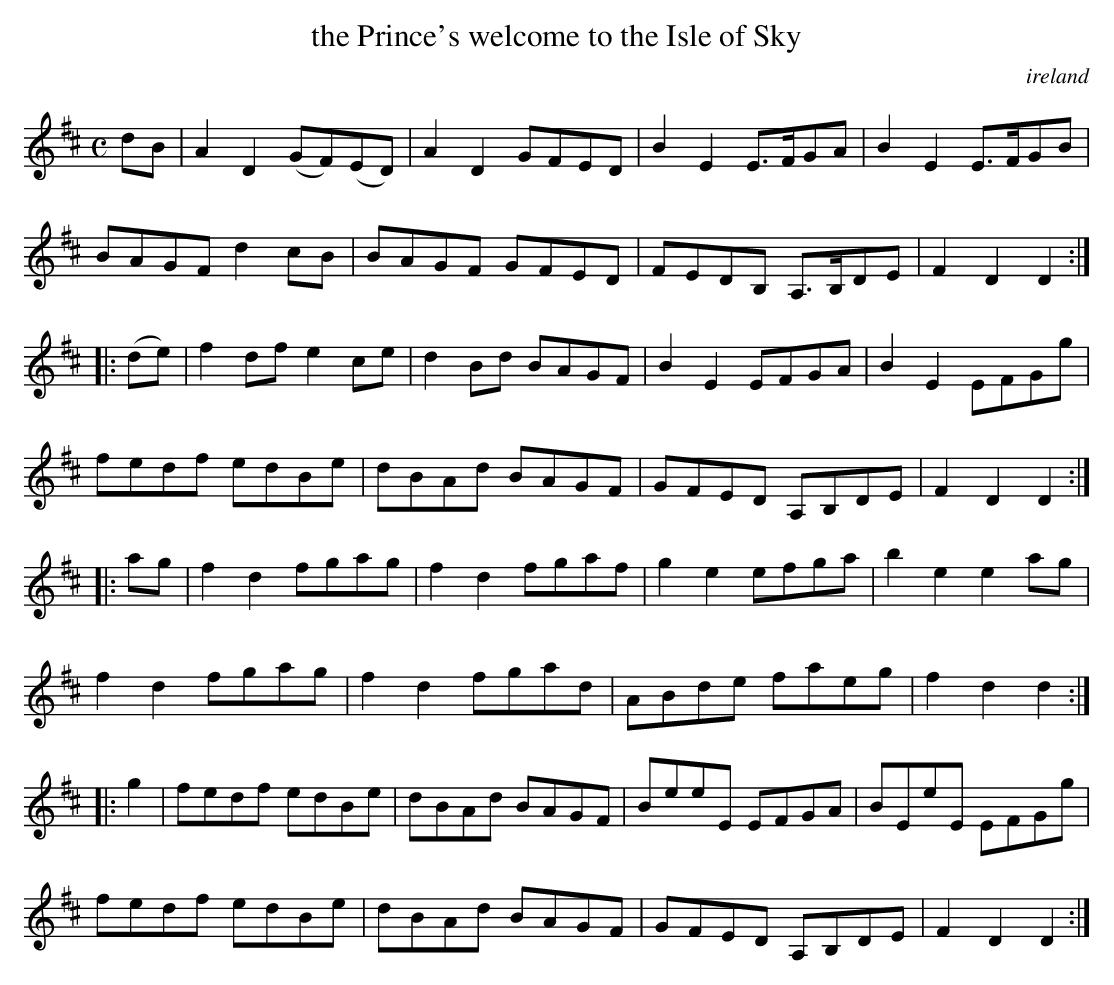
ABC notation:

X:1
T:the Prince's welcome to the Isle of Sky
O:ireland
M:C
K:D
dB|\
A2D2 (GF)(ED)| A2D2 GFED| B2E2 E>FGA| B2E2 E>FGB|
BAGF d2cB| BAGF GFED| FEDB, A,>B,DE| F2D2 D2::
(de)|\
f2df e2ce| d2Bd BAGF| B2E2 EFGA| B2E2 EFGg|
fedf edBe| dBAd BAGF| GFED A,B,DE| F2D2 D2::
ag|\
f2d2 fgag| f2d2 fgaf| g2e2 efga| b2e2 e2ag|
f2d2 fgag| f2d2 fgad| ABde faeg| f2d2 d2::
g2|\
fedf edBe| dBAd BAGF| BeeE EFGA| BEeE EFGg|
fedf edBe| dBAd BAGF| GFED A,B,DE| F2D2 D2:|
